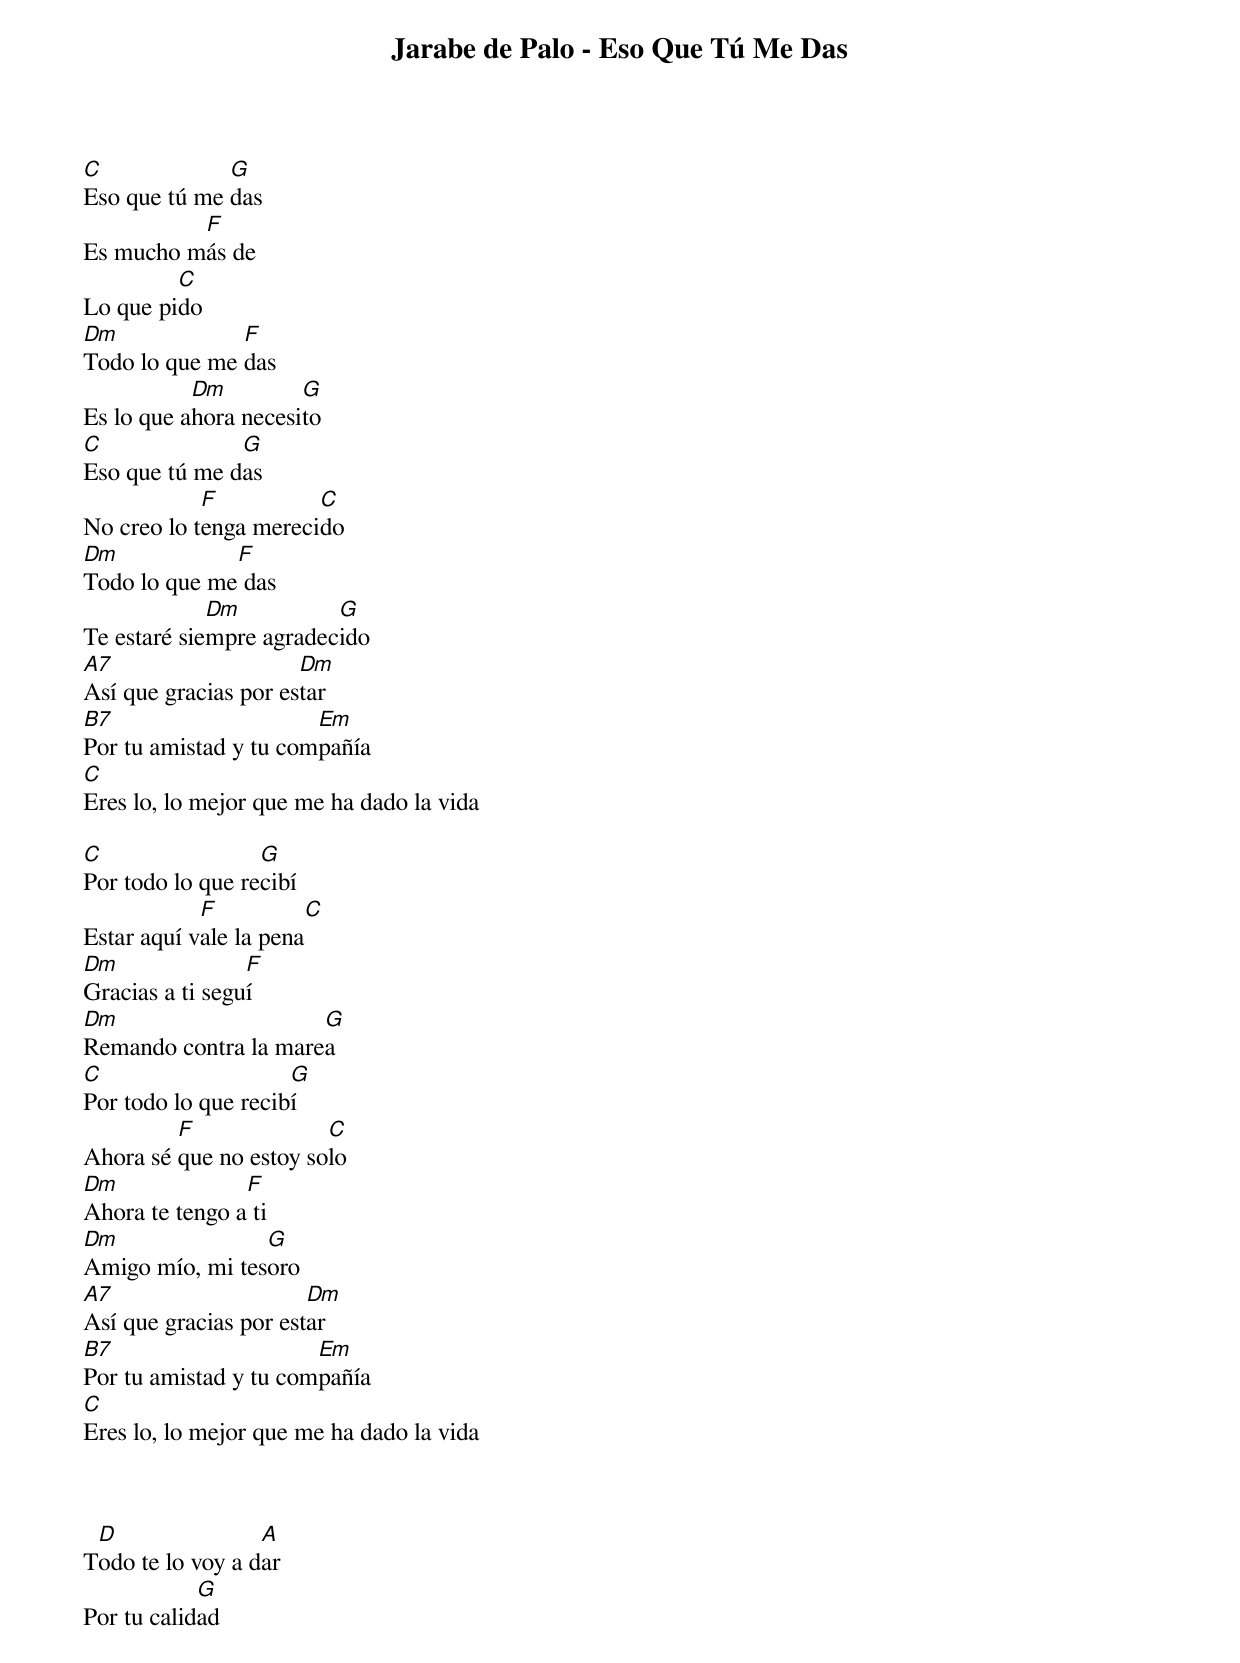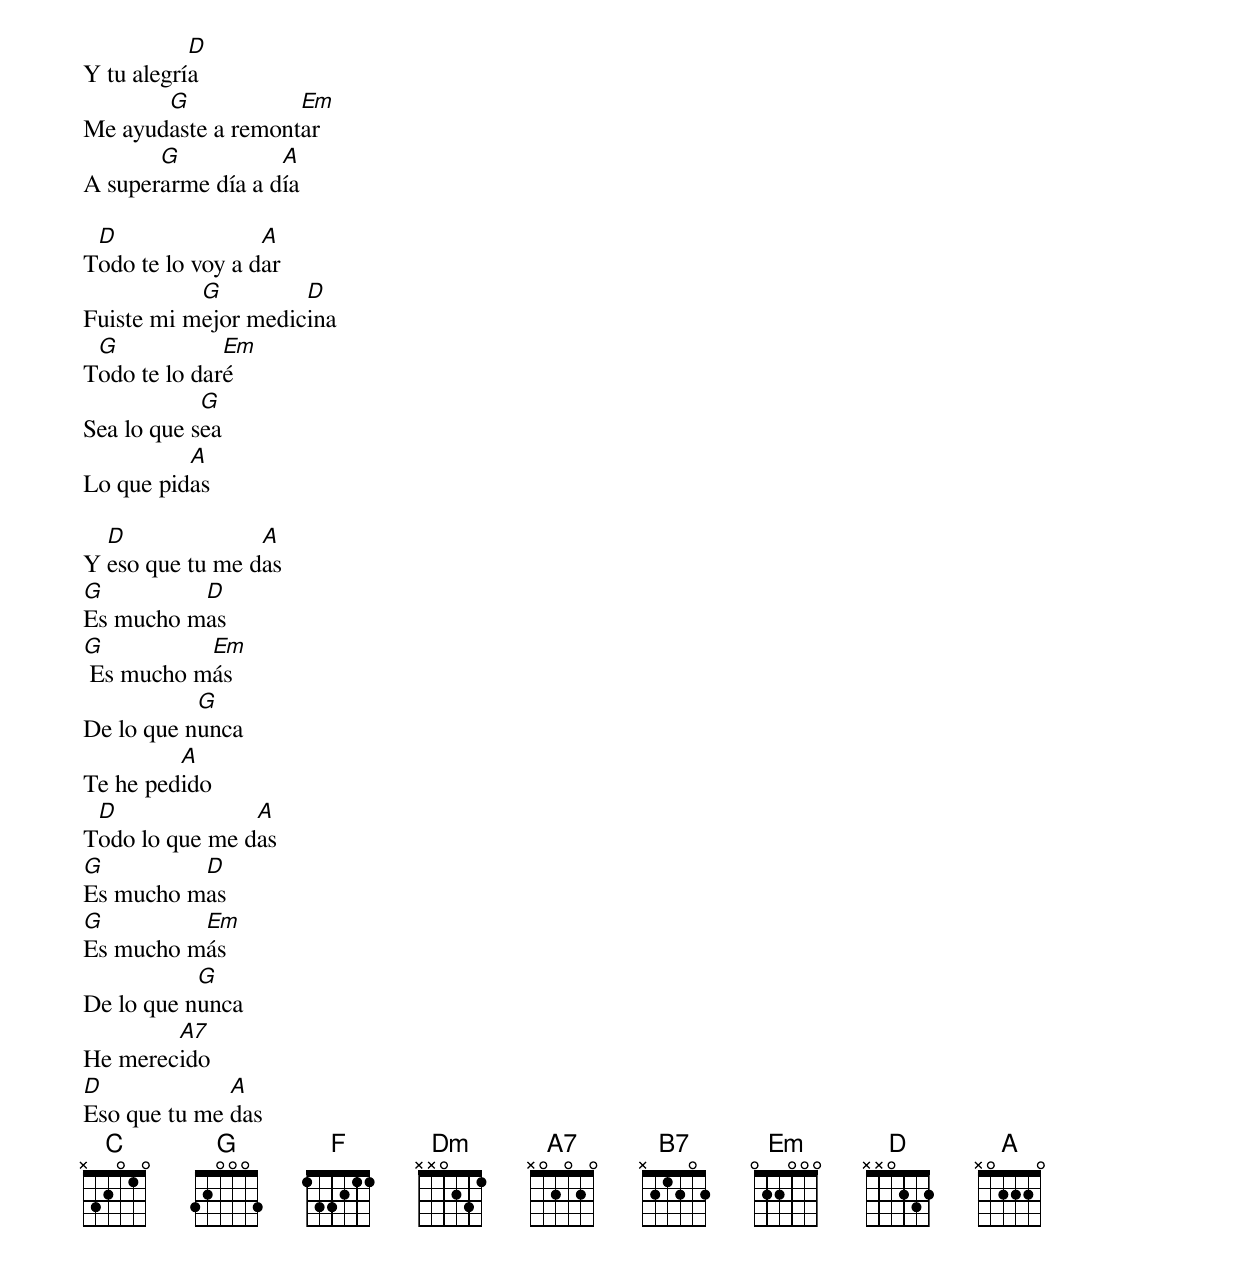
Jarabe de Palo - Eso Que Tú Me Das

C             G
Eso que tú me das
          F
Es mucho más de
         C
Lo que pido
Dm             F
Todo lo que me das
           Dm         G
Es lo que ahora necesito
C              G
Eso que tú me das
            F          C
No creo lo tenga merecido
Dm            F
Todo lo que me das
             Dm          G
Te estaré siempre agradecido
A7                    Dm
Así que gracias por estar
B7                     Em
Por tu amistad y tu compañía
C
Eres lo, lo mejor que me ha dado la vida

C                 G
Por todo lo que recibí
            F          C
Estar aquí vale la pena
Dm               F
Gracias a ti seguí
Dm                    G
Remando contra la marea
C                    G
Por todo lo que recibí
         F              C
Ahora sé que no estoy solo
Dm              F
Ahora te tengo a ti
Dm               G
Amigo mío, mi tesoro
A7                     Dm
Así que gracias por estar
B7                     Em
Por tu amistad y tu compañía
C
Eres lo, lo mejor que me ha dado la vida



 D                A
Todo te lo voy a dar
            G
Por tu calidad
           D
Y tu alegría
       G            Em
Me ayudaste a remontar
       G           A
A superarme día a día

 D                A
Todo te lo voy a dar
           G         D
Fuiste mi mejor medicina
 G            Em
Todo te lo daré
            G
Sea lo que sea
          A
Lo que pidas

  D              A
Y eso que tu me das
G         D
Es mucho mas
G          Em
 Es mucho más
           G
De lo que nunca
         A
Te he pedido
 D              A
Todo lo que me das
G         D
Es mucho mas
G         Em
Es mucho más
           G
De lo que nunca
        A7
He merecido
D             A
Eso que tu me das
